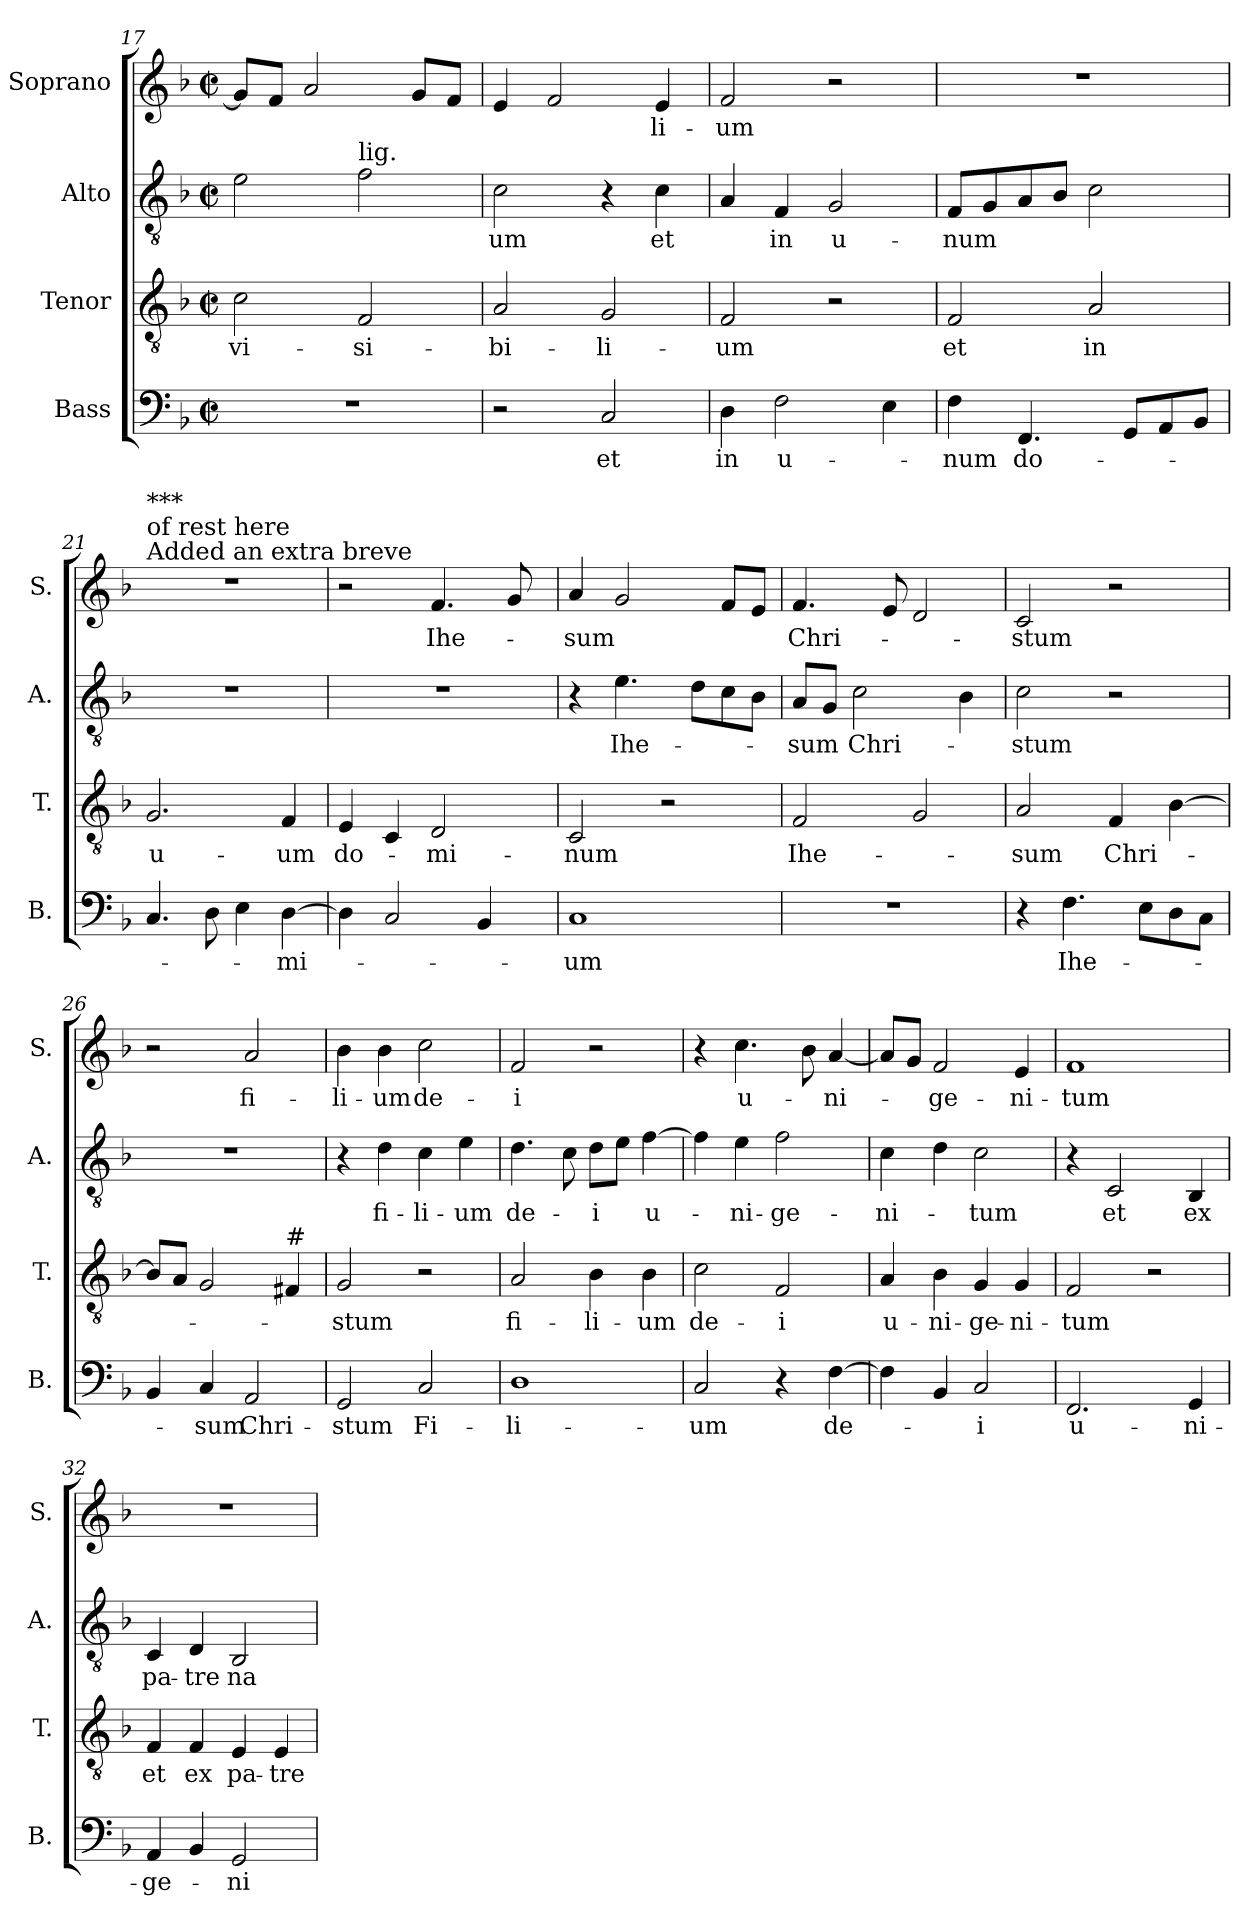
**kern	**text	**kern	**text	**kern	**text	**kern	**text
*part4	*part4	*part3	*part3	*part2	*part2	*part1	*part1
*staff4	*staff4	*staff3	*staff3	*staff2	*staff2	*staff1	*staff1
*I"Bass	*	*I"Tenor	*	*I"Alto	*	*I"Soprano	*
*I'B.	*	*I'T.	*	*I'A.	*	*I'S.	*
*clefF4	*	*clefGv2	*	*clefGv2	*	*clefG2	*
*k[b-]	*	*k[b-]	*	*k[b-]	*	*k[b-]	*
*M2/2	*	*M2/2	*	*M2/2	*	*M2/2	*
*met(c|)	*	*met(c|)	*	*met(c|)	*	*met(c|)	*
=17	=17	=17	=17	=17	=17	=17	=17
!	!	!	!LO:LY:b	!	!	!	!
1r	.	2c\	-vi-	2e\	.	8g/L]	.
.	.	.	.	.	.	8f/J	.
.	.	.	.	.	.	2a/	.
!	!	!	!	!LO:TX:a:t=lig.	!	!	!
!	!	!	!LO:LY:b	!	!	!	!
.	.	2F/	-si-	2f\	.	.	.
.	.	.	.	.	.	8g/L	.
.	.	.	.	.	.	8f/J	.
=18	=18	=18	=18	=18	=18	=18	=18
!	!	!	!LO:LY:b	!	!LO:LY:b	!	!
2r	.	2A/	-bi-	2c\	-um	4e/	.
.	.	.	.	.	.	2f/	.
!	!LO:LY:b	!	!LO:LY:b	!	!	!	!
2C/	et	2G/	-li-	4r	.	.	.
!	!	!	!	!	!LO:LY:b	!	!LO:LY:b
.	.	.	.	4c\	-et	4e/	-li-
=19	=19	=19	=19	=19	=19	=19	=19
!	!LO:LY:b	!	!LO:LY:b	!	!	!	!LO:LY:b
4D\	in	2F/	-um	4A/	.	2f/	-um
!	!LO:LY:b	!	!	!	!LO:LY:b	!	!
2F\	u-	.	.	4F/	in	.	.
!	!	!	!	!	!LO:LY:b	!	!
.	.	2r	.	2G/	u-	2r	.
4E\	.	.	.	.	.	.	.
=20	=20	=20	=20	=20	=20	=20	=20
!	!LO:LY:b	!	!LO:LY:b	!	!LO:LY:b	!	!
4F\	-num	2F/	et	8F/L	-num	1r	.
.	.	.	.	8G/	.	.	.
!	!LO:LY:b	!	!	!	!	!	!
4.FF/	do-	.	.	8A/	.	.	.
.	.	.	.	8B-/J	.	.	.
!	!	!	!LO:LY:b	!	!	!	!
.	.	2A/	in	2c\	.	.	.
8GG/L	.	.	.	.	.	.	.
8AA/	.	.	.	.	.	.	.
8BB-/J	.	.	.	.	.	.	.
=21	=21	=21	=21	=21	=21	=21	=21
!	!	!	!	!	!	!LO:TX:a:t=Added an extra breve	!
!	!	!	!	!	!	!LO:TX:a:t=of rest here	!
!	!	!	!	!	!	!LO:TX:a:t=***	!
!	!	!	!LO:LY:b	!	!	!	!
4.C/	.	2.G/	u-	1r	.	1r	.
8D\	.	.	.	.	.	.	.
4E\	.	.	.	.	.	.	.
!	!LO:LY:b	!	!LO:LY:b	!	!	!	!
[4D\	mi-	4F/	um	.	.	.	.
=22	=22	=22	=22	=22	=22	=22	=22
!	!	!	!LO:LY:b	!	!	!	!
4D\]	.	4E/	do-	1r	.	2r	.
2C/	.	4C/	.	.	.	.	.
!	!	!	!LO:LY:b	!	!	!	!LO:LY:b
.	.	2D/	mi-	.	.	4.f/	Ihe-
4BB-/	.	.	.	.	.	.	.
.	.	.	.	.	.	8g/	.
=23	=23	=23	=23	=23	=23	=23	=23
!	!LO:LY:b	!	!LO:LY:b	!	!	!	!LO:LY:b
1C	-um	2C/	-num	4r	.	4a/	sum
!	!	!	!	!	!LO:LY:b	!	!
.	.	.	.	4.e\	Ihe-	2g/	.
.	.	2r	.	.	.	.	.
.	.	.	.	8d\L	.	.	.
.	.	.	.	8c\	.	8f/L	.
.	.	.	.	8B-\J	.	8e/J	.
=24	=24	=24	=24	=24	=24	=24	=24
!	!	!	!LO:LY:b	!	!LO:LY:b	!	!LO:LY:b
1r	.	2F/	Ihe-	8A/L	-sum	4.f/	Chri-
.	.	.	.	8G/J	.	.	.
!	!	!	!	!	!LO:LY:b	!	!
.	.	.	.	2c\	Chri-	.	.
.	.	.	.	.	.	8e/	.
.	.	2G/	.	.	.	2d/	.
.	.	.	.	4B-\	.	.	.
=25	=25	=25	=25	=25	=25	=25	=25
!	!	!	!LO:LY:b	!	!LO:LY:b	!	!LO:LY:b
4r	.	2A/	sum	2c\	-stum	2c/	-stum
!	!LO:LY:b	!	!	!	!	!	!
4.F\	Ihe-	.	.	.	.	.	.
!	!	!	!LO:LY:b	!	!	!	!
.	.	4F/	Chri-	2r	.	2r	.
8E\L	.	.	.	.	.	.	.
8D\	.	[4B-\	.	.	.	.	.
8C\J	.	.	.	.	.	.	.
=26	=26	=26	=26	=26	=26	=26	=26
4BB-/	.	8B-/L]	.	1r	.	2r	.
.	.	8A/J	.	.	.	.	.
!	!LO:LY:b	!	!	!	!	!	!
4C/	-sum	2G/	.	.	.	.	.
!	!LO:LY:b	!	!	!	!	!	!LO:LY:b
2AA/	Chri-	.	.	.	.	2a/	fi-
!	!	!LO:TX:a:t=#	!	!	!	!	!
.	.	4F#X/	.	.	.	.	.
=27	=27	=27	=27	=27	=27	=27	=27
!	!LO:LY:b	!	!LO:LY:b	!	!	!	!LO:LY:b
2GG/	stum	2G/	-stum	4r	.	4b-\	-li-
!	!	!	!	!	!LO:LY:b	!	!LO:LY:b
.	.	.	.	4d\	fi-	4b-\	-um
!	!LO:LY:b	!	!	!	!LO:LY:b	!	!LO:LY:b
2C/	Fi-	2r	.	4c\	-li-	2cc\	de-
!	!	!	!	!	!LO:LY:b	!	!
.	.	.	.	4e\	-um	.	.
=28	=28	=28	=28	=28	=28	=28	=28
!	!LO:LY:b	!	!LO:LY:b	!	!LO:LY:b	!	!LO:LY:b
1D	-li-	2A/	fi-	4.d\	de-	2f/	-i
.	.	.	.	8c\	.	.	.
!	!	!	!LO:LY:b	!	!LO:LY:b	!	!
.	.	4B-\	-li-	8d\L	-i	2r	.
.	.	.	.	8e\J	.	.	.
!	!	!	!LO:LY:b	!	!LO:LY:b	!	!
.	.	4B-\	-um	[4f\	u-	.	.
=29	=29	=29	=29	=29	=29	=29	=29
!	!LO:LY:b	!	!LO:LY:b	!	!	!	!
2C/	-um	2c\	de-	4f\]	.	4r	.
!	!	!	!	!	!LO:LY:b	!	!LO:LY:b
.	.	.	.	4e\	-ni-	4.cc\	u-
!	!	!	!LO:LY:b	!	!LO:LY:b	!	!
4r	.	2F/	-i	2f\	-ge-	.	.
.	.	.	.	.	.	8b-\	.
!	!LO:LY:b	!	!	!	!	!	!LO:LY:b
[4F\	de-	.	.	.	.	[4a/	-ni-
=30	=30	=30	=30	=30	=30	=30	=30
!	!	!	!LO:LY:b	!	!LO:LY:b	!	!
4F\]	.	4A/	u-	4c\	-ni-	8a/L]	.
.	.	.	.	.	.	8g/J	.
!	!	!	!LO:LY:b	!	!	!	!LO:LY:b
4BB-/	.	4B-\	-ni-	4d\	.	2f/	-ge-
!	!LO:LY:b	!	!LO:LY:b	!	!LO:LY:b	!	!
2C/	-i	4G/	-ge-	2c\	-tum	.	.
!	!	!	!LO:LY:b	!	!	!	!LO:LY:b
.	.	4G/	-ni-	.	.	4e/	-ni-
=31	=31	=31	=31	=31	=31	=31	=31
!	!LO:LY:b	!	!LO:LY:b	!	!	!	!LO:LY:b
2.FF/	u-	2F/	-tum	4r	.	1f	-tum
!	!	!	!	!	!LO:LY:b	!	!
.	.	.	.	2C/	et	.	.
.	.	2r	.	.	.	.	.
!	!LO:LY:b	!	!	!	!LO:LY:b	!	!
4GG/	-ni-	.	.	4BB-/	ex	.	.
=32	=32	=32	=32	=32	=32	=32	=32
!	!LO:LY:b	!	!LO:LY:b	!	!LO:LY:b	!	!
4AA/	-ge-	4F/	et	4C/	pa-	1r	.
!	!	!	!LO:LY:b	!	!LO:LY:b	!	!
4BB-/	.	4F/	ex	4D/	-tre	.	.
!	!LO:LY:b	!	!LO:LY:b	!	!LO:LY:b	!	!
2GG/	-ni-	4E/	pa-	2BB-/	na-	.	.
!	!	!	!LO:LY:b	!	!	!	!
.	.	4E/	-tre	.	.	.	.
=	=	=	=	=	=	=	=
*-	*-	*-	*-	*-	*-	*-	*-
